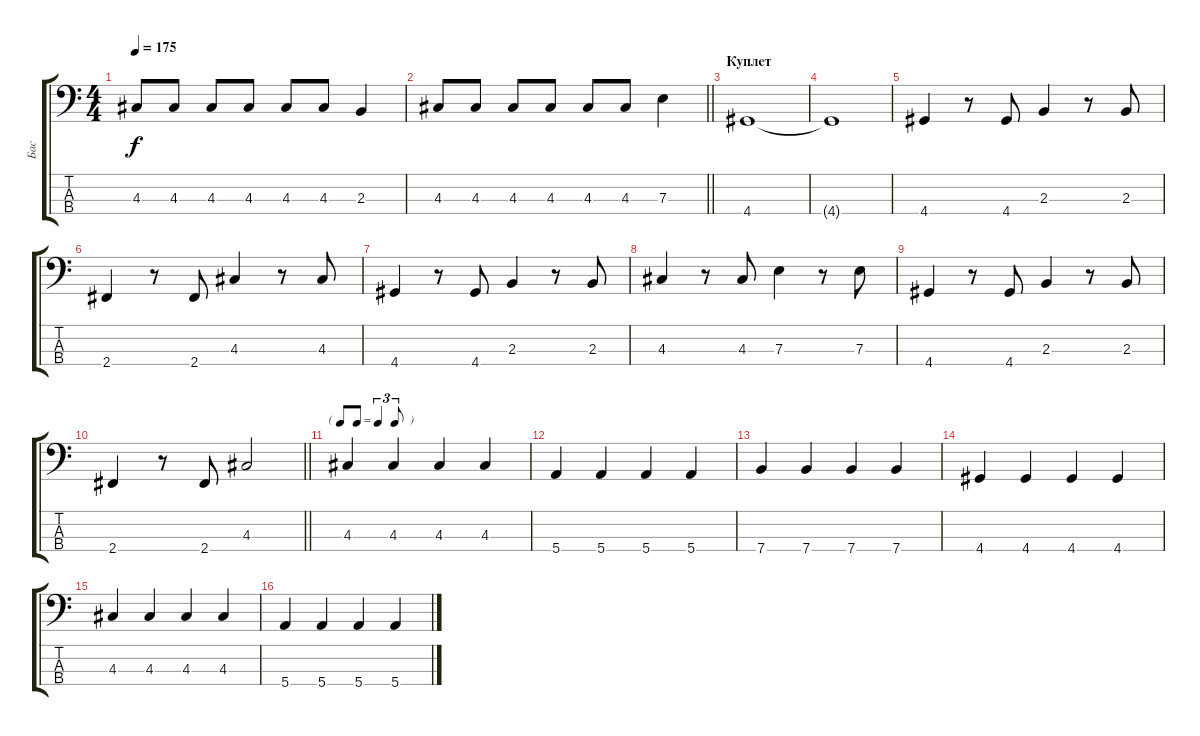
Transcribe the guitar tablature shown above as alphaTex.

\track ("Бас" "Бас") {instrument electricbassfinger}
\staff {score tabs}
\tuning (G2 D2 A1 E1) {hide}
\ts (4 4)
\tempo 175
\clef f4
\ks c
4.3.8{dy f} 4.3.8 4.3.8 4.3.8 4.3.8 4.3.8 2.3.4 |
\barLineRight lightlight
4.3.8 4.3.8 4.3.8 4.3.8 4.3.8 4.3.8 7.3.4 |
\section ("" "Куплет")
4.4.1 |
4.4{t}.1 |
4.4.4 r.8 4.4.8 2.3.4 r.8 2.3.8 |
2.4.4 r.8 2.4.8 4.3.4 r.8 4.3.8 |
4.4.4 r.8 4.4.8 2.3.4 r.8 2.3.8 |
4.3.4 r.8 4.3.8 7.3.4 r.8 7.3.8 |
4.4.4 r.8 4.4.8 2.3.4 r.8 2.3.8 |
\barLineRight lightlight
2.4.4 r.8 2.4.8 4.3.2 |
\tf triplet8th
\section ("" " ")
4.3.4 4.3.4 4.3.4 4.3.4 |
5.4.4 5.4.4 5.4.4 5.4.4 |
7.4.4 7.4.4 7.4.4 7.4.4 |
4.4.4 4.4.4 4.4.4 4.4.4 |
4.3.4 4.3.4 4.3.4 4.3.4 |
5.4.4 5.4.4 5.4.4 5.4.4
